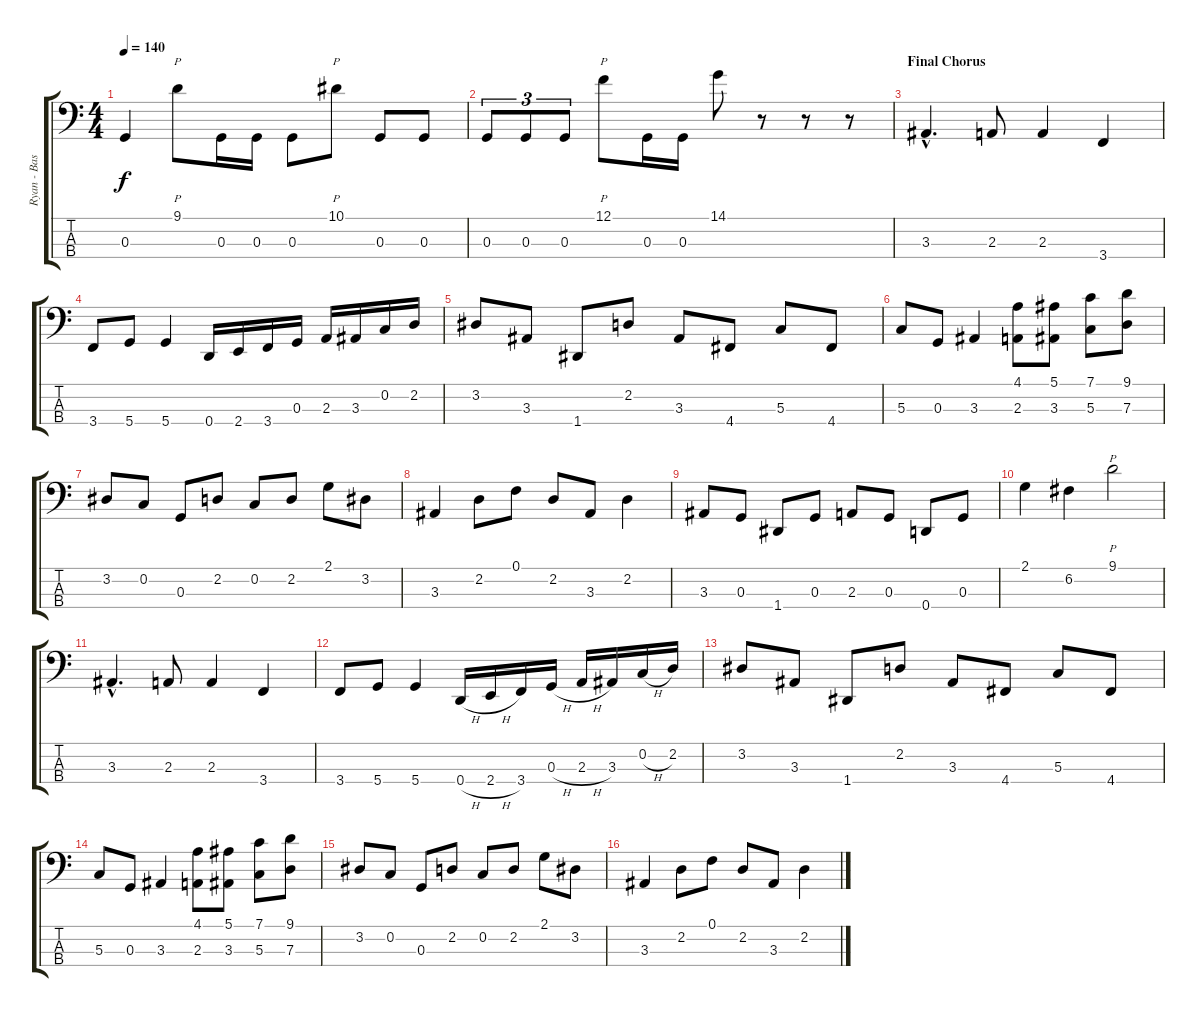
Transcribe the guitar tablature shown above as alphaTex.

\track ("Ryan - Bass" "Ryan - Bas") {instrument electricbassfinger}
\staff {score tabs}
\tuning (F2 C2 G1 D1) {hide}
\ts (4 4)
\tempo 140
\clef f4
\ks c
0.3.4{dy f instrument slapbass1} 9.1.8{p} 0.3.16 0.3.16 0.3.8 10.1.8{p} 0.3.8 0.3.8 |
0.3.8{tu (3 2)} 0.3.8{tu (3 2)} 0.3.8{tu (3 2)} 12.1.8{p} 0.3.16 0.3.16 14.1.8 r.8 r.8 r.8 |
\section ("" "Final Chorus")
3.3{hac}.4{d instrument electricbassfinger} 2.3.8 2.3.4 3.4.4 |
3.4.8 5.4.8 5.4.4 0.4.16 2.4.16 3.4.16 0.3.16 2.3.16 3.3.16 0.2.16 2.2.16 |
3.2.8 3.3.8 1.4.8 2.2.8 3.3.8 4.4.8 5.3.8 4.4.8 |
5.3.8 0.3.8 3.3.4 (4.1 2.3).8 (5.1 3.3).8 (7.1 5.3).8 (9.1 7.3).8 |
3.2.8 0.2.8 0.3.8 2.2.8 0.2.8 2.2.8 2.1.8 3.2.8 |
3.3.4 2.2.8 0.1.8 2.2.8 3.3.8 2.2.4 |
3.3.8 0.3.8 1.4.8 0.3.8 2.3.8 0.3.8 0.4.8 0.3.8 |
2.1.4 6.2.4 9.1.2{p} |
3.3{hac}.4{d} 2.3.8 2.3.4 3.4.4 |
3.4.8 5.4.8 5.4.4 0.4{h}.16 2.4{h}.16 3.4.16 0.3{h}.16 2.3{h}.16 3.3.16 0.2{h}.16 2.2.16 |
3.2.8 3.3.8 1.4.8 2.2.8 3.3.8 4.4.8 5.3.8 4.4.8 |
5.3.8 0.3.8 3.3.4 (4.1 2.3).8 (5.1 3.3).8 (7.1 5.3).8 (9.1 7.3).8 |
3.2.8 0.2.8 0.3.8 2.2.8 0.2.8 2.2.8 2.1.8 3.2.8 |
3.3.4 2.2.8 0.1.8 2.2.8 3.3.8 2.2.4
